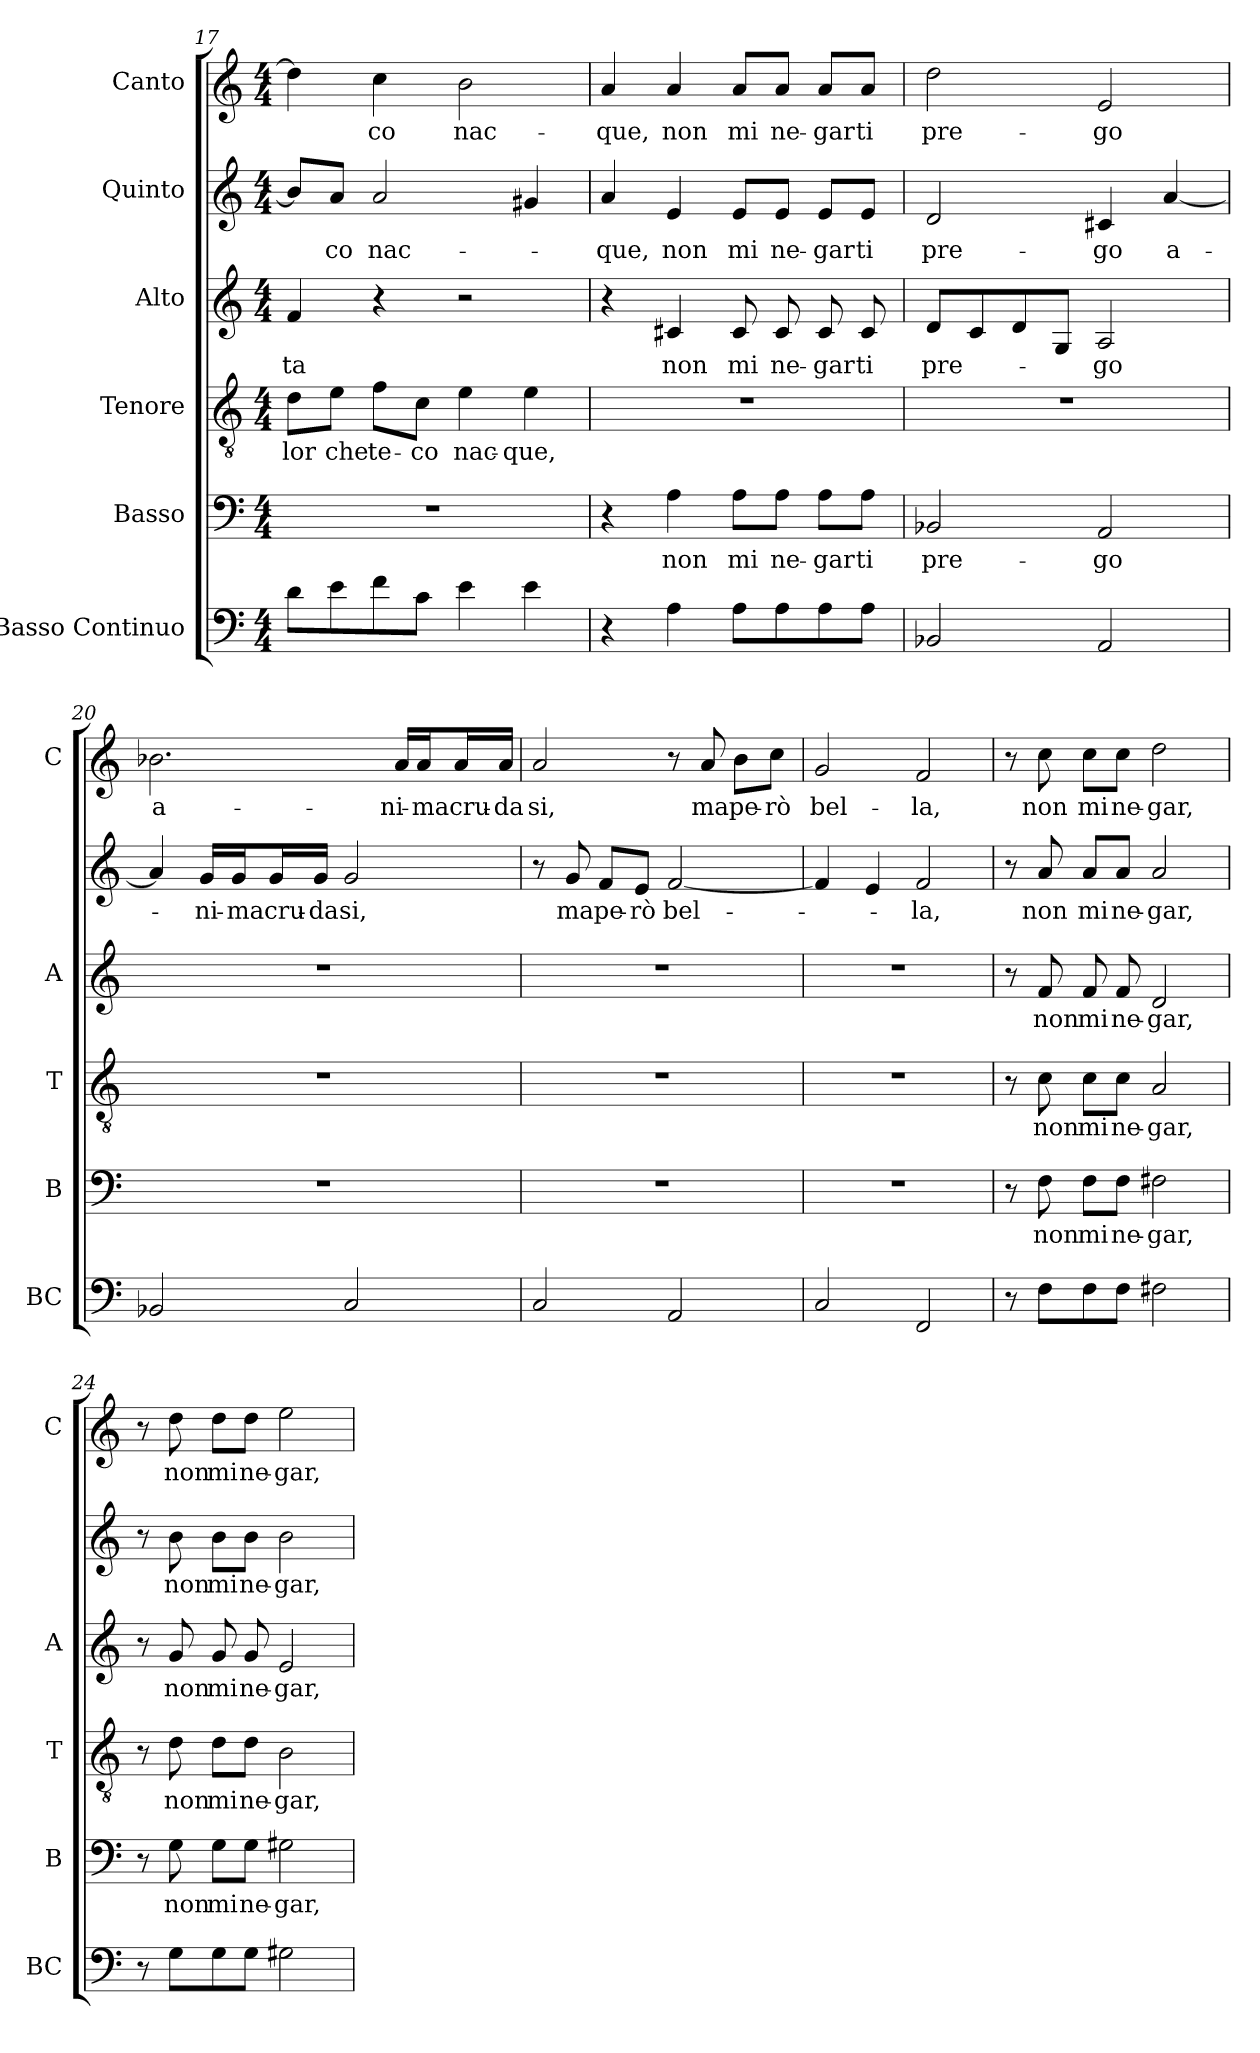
**kern	**kern	**text	**kern	**text	**kern	**text	**kern	**text	**kern	**text
*part6	*part5	*part5	*part4	*part4	*part3	*part3	*part2	*part2	*part1	*part1
*staff6	*staff5	*staff5	*staff4	*staff4	*staff3	*staff3	*staff2	*staff2	*staff1	*staff1
*I"Basso Continuo	*I"Basso	*	*I"Tenore	*	*I"Alto	*	*I"Quinto	*	*I"Canto	*
*I'BC	*I'B	*	*I'T	*	*I'A	*	*	*	*I'C	*
*clefF4	*clefF4	*	*clefGv2	*	*clefG2	*	*clefG2	*	*clefG2	*
*k[]	*k[]	*	*k[]	*	*k[]	*	*k[]	*	*k[]	*
*C:	*C:	*	*C:	*	*C:	*	*C:	*	*C:	*
*M4/4	*M4/4	*	*M4/4	*	*M4/4	*	*M4/4	*	*M4/4	*
=17	=17	=17	=17	=17	=17	=17	=17	=17	=17	=17
!	!	!	!	!LO:LY:b	!	!LO:LY:b	!	!	!	!
8d\L	1r	.	8d\L	-lor	4f/	-ta	8b/L]	.	4dd\]	.
!	!	!	!	!LO:LY:b	!	!	!	!LO:LY:b	!	!
8e\	.	.	8e\J	che	.	.	8a/J	-co	.	.
!	!	!	!	!LO:LY:b	!	!	!	!LO:LY:b	!	!LO:LY:b
8f\	.	.	8f\L	te-	4r	.	2a/	nac-	4cc\	-co
!	!	!	!	!LO:LY:b	!	!	!	!	!	!
8c\J	.	.	8c\J	-co	.	.	.	.	.	.
!	!	!	!	!LO:LY:b	!	!	!	!	!	!LO:LY:b
4e\	.	.	4e\	nac-	2r	.	.	.	2b\	nac-
!	!	!	!	!LO:LY:b	!	!	!	!	!	!
4e\	.	.	4e\	-que,	.	.	4g#X/	.	.	.
=18	=18	=18	=18	=18	=18	=18	=18	=18	=18	=18
!	!	!	!	!	!	!	!	!LO:LY:b	!	!LO:LY:b
4r	4r	.	1r	.	4r	.	4a/	-que,	4a/	-que,
!	!	!LO:LY:b	!	!	!	!LO:LY:b	!	!LO:LY:b	!	!LO:LY:b
4A\	4A\	non	.	.	4c#X/	non	4e/	non	4a/	non
!	!	!LO:LY:b	!	!	!	!LO:LY:b	!	!LO:LY:b	!	!LO:LY:b
8A\L	8A\L	mi	.	.	8c#/	mi	8e/L	mi	8a/L	mi
!	!	!LO:LY:b	!	!	!	!LO:LY:b	!	!LO:LY:b	!	!LO:LY:b
8A\	8A\J	ne-	.	.	8c#/	ne-	8e/J	ne-	8a/J	ne-
!	!	!LO:LY:b	!	!	!	!LO:LY:b	!	!LO:LY:b	!	!LO:LY:b
8A\	8A\L	-gar	.	.	8c#/	-gar	8e/L	-gar	8a/L	-gar
!	!	!LO:LY:b	!	!	!	!LO:LY:b	!	!LO:LY:b	!	!LO:LY:b
8A\J	8A\J	ti	.	.	8c#/	ti	8e/J	ti	8a/J	ti
!!LO:LB:g=z
=19	=19	=19	=19	=19	=19	=19	=19	=19	=19	=19
!	!	!LO:LY:b	!	!	!	!LO:LY:b	!	!LO:LY:b	!	!LO:LY:b
2BB-X/	2BB-X/	pre-	1r	.	8d/L	pre-	2d/	pre-	2dd\	pre-
.	.	.	.	.	8c/	.	.	.	.	.
.	.	.	.	.	8d/	.	.	.	.	.
.	.	.	.	.	8G/J	.	.	.	.	.
!	!	!LO:LY:b	!	!	!	!LO:LY:b	!	!LO:LY:b	!	!LO:LY:b
2AA/	2AA/	-go	.	.	2A/	-go	4c#X/	-go	2e/	-go
!	!	!	!	!	!	!	!	!LO:LY:b	!	!
.	.	.	.	.	.	.	[4a/	a-	.	.
=20	=20	=20	=20	=20	=20	=20	=20	=20	=20	=20
!	!	!	!	!	!	!	!	!	!	!LO:LY:b
2BB-X/	1r	.	1r	.	1r	.	4a/]	.	2.b-X\	a-
!	!	!	!	!	!	!	!	!LO:LY:b	!	!
.	.	.	.	.	.	.	16g/LL	-ni-	.	.
!	!	!	!	!	!	!	!	!LO:LY:b	!	!
.	.	.	.	.	.	.	16g/J	-ma	.	.
!	!	!	!	!	!	!	!	!LO:LY:b	!	!
.	.	.	.	.	.	.	16g/L	cru-	.	.
!	!	!	!	!	!	!	!	!LO:LY:b	!	!
.	.	.	.	.	.	.	16g/JJ	-da	.	.
!	!	!	!	!	!	!	!	!LO:LY:b	!	!
2C/	.	.	.	.	.	.	2g/	si,	.	.
!	!	!	!	!	!	!	!	!	!	!LO:LY:b
.	.	.	.	.	.	.	.	.	16a/LL	-ni-
!	!	!	!	!	!	!	!	!	!	!LO:LY:b
.	.	.	.	.	.	.	.	.	16a/J	-ma
!	!	!	!	!	!	!	!	!	!	!LO:LY:b
.	.	.	.	.	.	.	.	.	16a/L	cru-
!	!	!	!	!	!	!	!	!	!	!LO:LY:b
.	.	.	.	.	.	.	.	.	16a/JJ	-da
=21	=21	=21	=21	=21	=21	=21	=21	=21	=21	=21
!	!	!	!	!	!	!	!	!	!	!LO:LY:b
2C/	1r	.	1r	.	1r	.	8r	.	2a/	si,
!	!	!	!	!	!	!	!	!LO:LY:b	!	!
.	.	.	.	.	.	.	8g/	ma	.	.
!	!	!	!	!	!	!	!	!LO:LY:b	!	!
.	.	.	.	.	.	.	8f/L	pe-	.	.
!	!	!	!	!	!	!	!	!LO:LY:b	!	!
.	.	.	.	.	.	.	8e/J	-rò	.	.
!	!	!	!	!	!	!	!	!LO:LY:b	!	!
2AA/	.	.	.	.	.	.	[2f/	bel-	8r	.
!	!	!	!	!	!	!	!	!	!	!LO:LY:b
.	.	.	.	.	.	.	.	.	8a/	ma
!	!	!	!	!	!	!	!	!	!	!LO:LY:b
.	.	.	.	.	.	.	.	.	8b\L	pe-
!	!	!	!	!	!	!	!	!	!	!LO:LY:b
.	.	.	.	.	.	.	.	.	8cc\J	-rò
=22	=22	=22	=22	=22	=22	=22	=22	=22	=22	=22
!	!	!	!	!	!	!	!	!	!	!LO:LY:b
2C/	1r	.	1r	.	1r	.	4f/]	.	2g/	bel-
.	.	.	.	.	.	.	4e/	.	.	.
!	!	!	!	!	!	!	!	!LO:LY:b	!	!LO:LY:b
2FF/	.	.	.	.	.	.	2f/	-la,	2f/	-la,
=23	=23	=23	=23	=23	=23	=23	=23	=23	=23	=23
8r	8r	.	8r	.	8r	.	8r	.	8r	.
!	!	!LO:LY:b	!	!LO:LY:b	!	!LO:LY:b	!	!LO:LY:b	!	!LO:LY:b
8F\L	8F\	non	8c\	non	8f/	non	8a/	non	8cc\	non
!	!	!LO:LY:b	!	!LO:LY:b	!	!LO:LY:b	!	!LO:LY:b	!	!LO:LY:b
8F\	8F\L	mi	8c\L	mi	8f/	mi	8a/L	mi	8cc\L	mi
!	!	!LO:LY:b	!	!LO:LY:b	!	!LO:LY:b	!	!LO:LY:b	!	!LO:LY:b
8F\J	8F\J	ne-	8c\J	ne-	8f/	ne-	8a/J	ne-	8cc\J	ne-
!	!	!LO:LY:b	!	!LO:LY:b	!	!LO:LY:b	!	!LO:LY:b	!	!LO:LY:b
2F#X\	2F#X\	-gar,	2A/	-gar,	2d/	-gar,	2a/	-gar,	2dd\	-gar,
=24	=24	=24	=24	=24	=24	=24	=24	=24	=24	=24
8r	8r	.	8r	.	8r	.	8r	.	8r	.
!	!	!LO:LY:b	!	!LO:LY:b	!	!LO:LY:b	!	!LO:LY:b	!	!LO:LY:b
8G\L	8G\	non	8d\	non	8g/	non	8b\	non	8dd\	non
!	!	!LO:LY:b	!	!LO:LY:b	!	!LO:LY:b	!	!LO:LY:b	!	!LO:LY:b
8G\	8G\L	mi	8d\L	mi	8g/	mi	8b\L	mi	8dd\L	mi
!	!	!LO:LY:b	!	!LO:LY:b	!	!LO:LY:b	!	!LO:LY:b	!	!LO:LY:b
8G\J	8G\J	ne-	8d\J	ne-	8g/	ne-	8b\J	ne-	8dd\J	ne-
!	!	!LO:LY:b	!	!LO:LY:b	!	!LO:LY:b	!	!LO:LY:b	!	!LO:LY:b
2G#X\	2G#X\	-gar,	2B\	-gar,	2e/	-gar,	2b\	-gar,	2ee\	-gar,
=	=	=	=	=	=	=	=	=	=	=
*-	*-	*-	*-	*-	*-	*-	*-	*-	*-	*-
